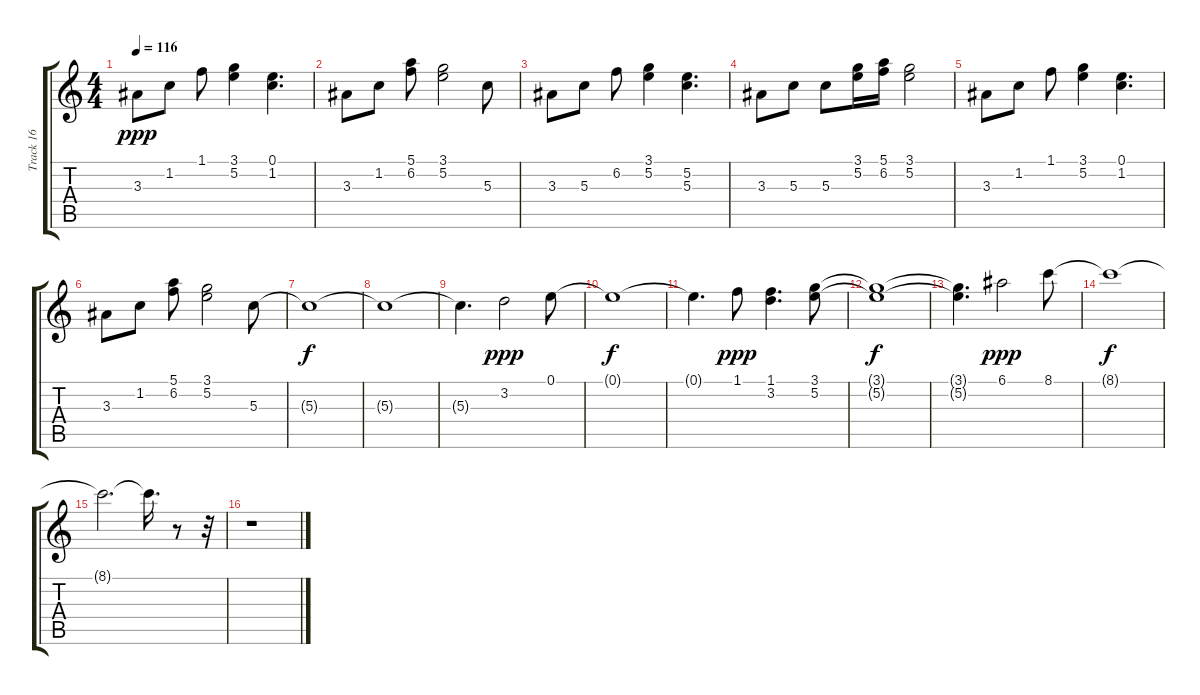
\track ("Track 16" "Track 16") {instrument acousticguitarsteel}
\staff {score tabs}
\tuning (E4 B3 G3 D3 A2 E2) {hide}
\ts (4 4)
\tempo 116
\clef g2
\ks c
3.3.8{dy ppp} 1.2.8 1.1.8 (3.1 5.2).4 (0.1 1.2).4{d} |
3.3.8 1.2.8 (5.1 6.2).8 (3.1 5.2).2 5.3.8 |
3.3.8 5.3.8 6.2.8 (3.1 5.2).4 (5.2 5.3).4{d} |
3.3.8 5.3.8 5.3.8 (3.1 5.2).16 (5.1 6.2).16 (3.1 5.2).2 |
3.3.8 1.2.8 1.1.8 (3.1 5.2).4 (0.1 1.2).4{d} |
3.3.8 1.2.8 (5.1 6.2).8 (3.1 5.2).2 5.3.8 |
5.3{t}.1{dy f} |
5.3{t}.1 |
5.3{t}.4{d} 3.2.2{dy ppp} 0.1.8 |
0.1{t}.1{dy f} |
0.1{t}.4{d} 1.1.8{dy ppp} (1.1 3.2).4{d} (3.1 5.2).8 |
(3.1{t} 5.2{t}).1{dy f} |
(3.1{t} 5.2{t}).4{d} 6.1.2{dy ppp} 8.1.8 |
8.1{t}.1{dy f} |
8.1{t}.2{d} 8.1{t}.16{d} r.8 r.32 |
r.1
